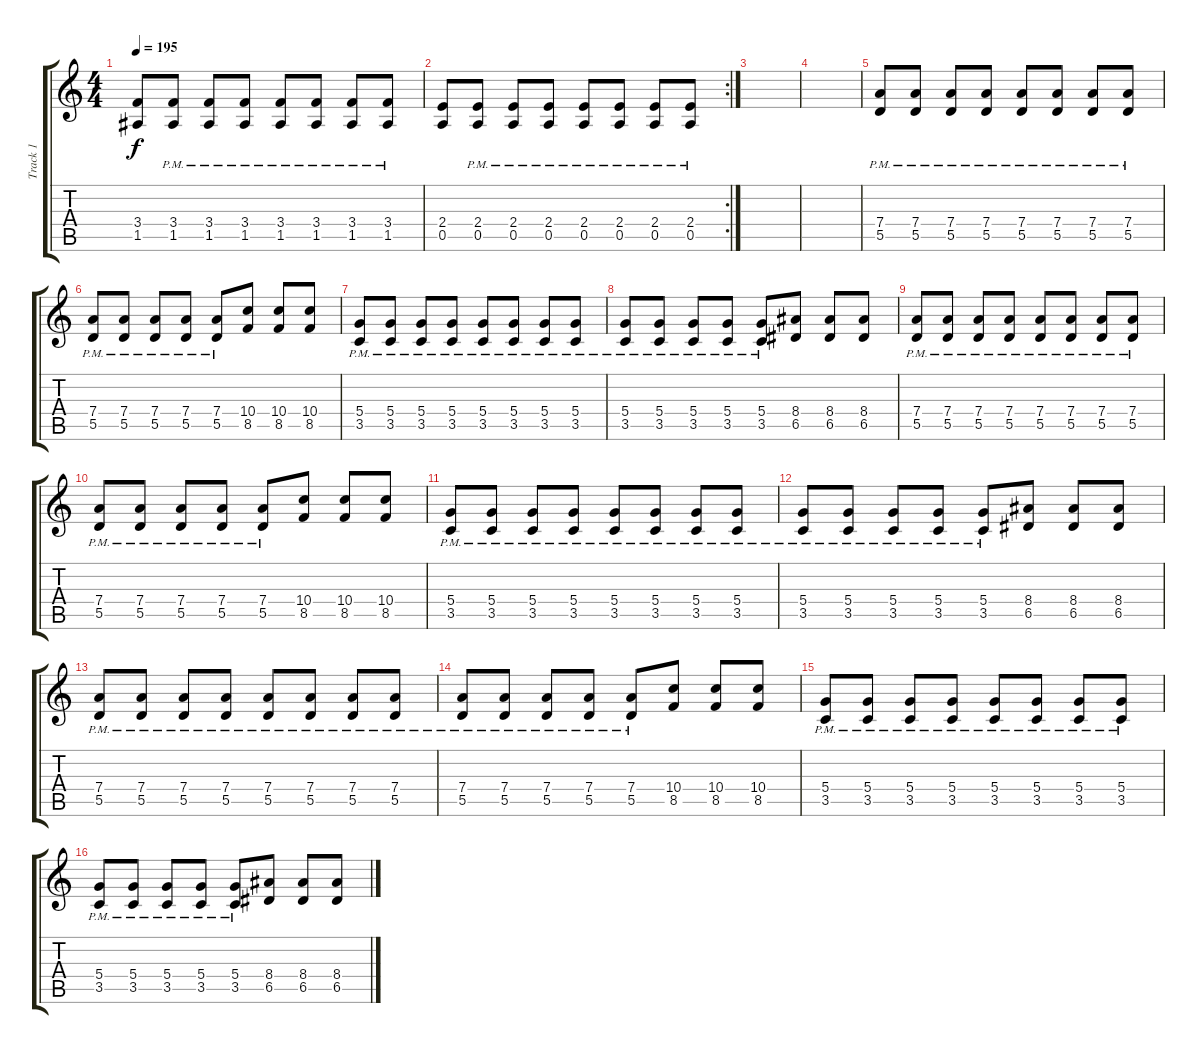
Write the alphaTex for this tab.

\track ("Track 1" "Track 1") {instrument distortionguitar}
\staff {score tabs}
\tuning (E4 B3 G3 D3 A2 E2) {hide}
\ts (4 4)
\tempo 195
\clef g2
\ks c
(3.4 1.5).8{dy f} (3.4{pm} 1.5{pm}).8 (3.4{pm} 1.5{pm}).8 (3.4{pm} 1.5{pm}).8 (3.4{pm} 1.5{pm}).8 (3.4{pm} 1.5{pm}).8 (3.4{pm} 1.5{pm}).8 (3.4{pm} 1.5{pm}).8 |
\rc 2
(2.4 0.5).8 (2.4{pm} 0.5{pm}).8 (2.4{pm} 0.5{pm}).8 (2.4{pm} 0.5{pm}).8 (2.4{pm} 0.5{pm}).8 (2.4{pm} 0.5{pm}).8 (2.4{pm} 0.5{pm}).8 (2.4{pm} 0.5{pm}).8 |
|
|
(7.4{pm} 5.5{pm}).8 (7.4{pm} 5.5{pm}).8 (7.4{pm} 5.5{pm}).8 (7.4{pm} 5.5{pm}).8 (7.4{pm} 5.5{pm}).8 (7.4{pm} 5.5{pm}).8 (7.4{pm} 5.5{pm}).8 (7.4{pm} 5.5{pm}).8 |
(7.4{pm} 5.5{pm}).8 (7.4{pm} 5.5{pm}).8 (7.4{pm} 5.5{pm}).8 (7.4{pm} 5.5{pm}).8 (7.4{pm} 5.5{pm}).8 (10.4 8.5).8 (10.4 8.5).8 (10.4 8.5).8 |
(5.4{pm} 3.5{pm}).8 (5.4{pm} 3.5{pm}).8 (5.4{pm} 3.5{pm}).8 (5.4{pm} 3.5{pm}).8 (5.4{pm} 3.5{pm}).8 (5.4{pm} 3.5{pm}).8 (5.4{pm} 3.5{pm}).8 (5.4{pm} 3.5{pm}).8 |
(5.4{pm} 3.5{pm}).8 (5.4{pm} 3.5{pm}).8 (5.4{pm} 3.5{pm}).8 (5.4{pm} 3.5{pm}).8 (5.4{pm} 3.5{pm}).8 (8.4 6.5).8 (8.4 6.5).8 (8.4 6.5).8 |
(7.4{pm} 5.5{pm}).8 (7.4{pm} 5.5{pm}).8 (7.4{pm} 5.5{pm}).8 (7.4{pm} 5.5{pm}).8 (7.4{pm} 5.5{pm}).8 (7.4{pm} 5.5{pm}).8 (7.4{pm} 5.5{pm}).8 (7.4{pm} 5.5{pm}).8 |
(7.4{pm} 5.5{pm}).8 (7.4{pm} 5.5{pm}).8 (7.4{pm} 5.5{pm}).8 (7.4{pm} 5.5{pm}).8 (7.4{pm} 5.5{pm}).8 (10.4 8.5).8 (10.4 8.5).8 (10.4 8.5).8 |
(5.4{pm} 3.5{pm}).8 (5.4{pm} 3.5{pm}).8 (5.4{pm} 3.5{pm}).8 (5.4{pm} 3.5{pm}).8 (5.4{pm} 3.5{pm}).8 (5.4{pm} 3.5{pm}).8 (5.4{pm} 3.5{pm}).8 (5.4{pm} 3.5{pm}).8 |
(5.4{pm} 3.5{pm}).8 (5.4{pm} 3.5{pm}).8 (5.4{pm} 3.5{pm}).8 (5.4{pm} 3.5{pm}).8 (5.4{pm} 3.5{pm}).8 (8.4 6.5).8 (8.4 6.5).8 (8.4 6.5).8 |
(7.4{pm} 5.5{pm}).8 (7.4{pm} 5.5{pm}).8 (7.4{pm} 5.5{pm}).8 (7.4{pm} 5.5{pm}).8 (7.4{pm} 5.5{pm}).8 (7.4{pm} 5.5{pm}).8 (7.4{pm} 5.5{pm}).8 (7.4{pm} 5.5{pm}).8 |
(7.4{pm} 5.5{pm}).8 (7.4{pm} 5.5{pm}).8 (7.4{pm} 5.5{pm}).8 (7.4{pm} 5.5{pm}).8 (7.4{pm} 5.5{pm}).8 (10.4 8.5).8 (10.4 8.5).8 (10.4 8.5).8 |
(5.4{pm} 3.5{pm}).8 (5.4{pm} 3.5{pm}).8 (5.4{pm} 3.5{pm}).8 (5.4{pm} 3.5{pm}).8 (5.4{pm} 3.5{pm}).8 (5.4{pm} 3.5{pm}).8 (5.4{pm} 3.5{pm}).8 (5.4{pm} 3.5{pm}).8 |
(5.4{pm} 3.5{pm}).8 (5.4{pm} 3.5{pm}).8 (5.4{pm} 3.5{pm}).8 (5.4{pm} 3.5{pm}).8 (5.4{pm} 3.5{pm}).8 (8.4 6.5).8 (8.4 6.5).8 (8.4 6.5).8
